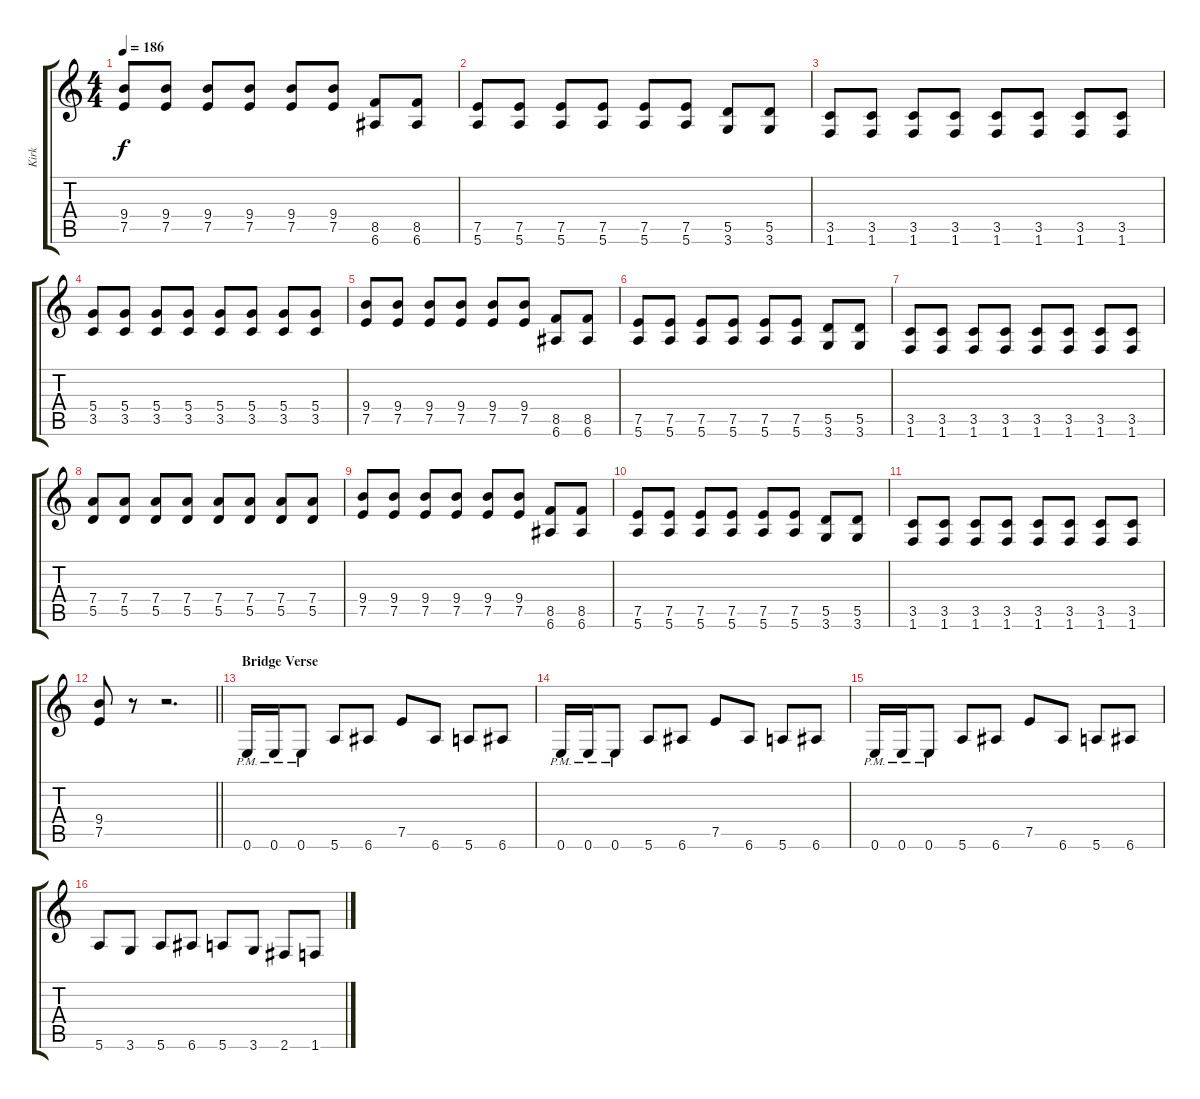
\track ("Kirk" "Kirk") {instrument distortionguitar}
\staff {score tabs}
\tuning (E4 B3 G3 D3 A2 E2) {hide}
\ts (4 4)
\tempo 186
\clef g2
\ks c
(9.4 7.5).8{dy f} (9.4 7.5).8 (9.4 7.5).8 (9.4 7.5).8 (9.4 7.5).8 (9.4 7.5).8 (8.5 6.6).8 (8.5 6.6).8 |
(7.5 5.6).8 (7.5 5.6).8 (7.5 5.6).8 (7.5 5.6).8 (7.5 5.6).8 (7.5 5.6).8 (5.5 3.6).8 (5.5 3.6).8 |
(3.5 1.6).8 (3.5 1.6).8 (3.5 1.6).8 (3.5 1.6).8 (3.5 1.6).8 (3.5 1.6).8 (3.5 1.6).8 (3.5 1.6).8 |
(5.4 3.5).8 (5.4 3.5).8 (5.4 3.5).8 (5.4 3.5).8 (5.4 3.5).8 (5.4 3.5).8 (5.4 3.5).8 (5.4 3.5).8 |
(9.4 7.5).8 (9.4 7.5).8 (9.4 7.5).8 (9.4 7.5).8 (9.4 7.5).8 (9.4 7.5).8 (8.5 6.6).8 (8.5 6.6).8 |
(7.5 5.6).8 (7.5 5.6).8 (7.5 5.6).8 (7.5 5.6).8 (7.5 5.6).8 (7.5 5.6).8 (5.5 3.6).8 (5.5 3.6).8 |
(3.5 1.6).8 (3.5 1.6).8 (3.5 1.6).8 (3.5 1.6).8 (3.5 1.6).8 (3.5 1.6).8 (3.5 1.6).8 (3.5 1.6).8 |
(7.4 5.5).8 (7.4 5.5).8 (7.4 5.5).8 (7.4 5.5).8 (7.4 5.5).8 (7.4 5.5).8 (7.4 5.5).8 (7.4 5.5).8 |
(9.4 7.5).8 (9.4 7.5).8 (9.4 7.5).8 (9.4 7.5).8 (9.4 7.5).8 (9.4 7.5).8 (8.5 6.6).8 (8.5 6.6).8 |
(7.5 5.6).8 (7.5 5.6).8 (7.5 5.6).8 (7.5 5.6).8 (7.5 5.6).8 (7.5 5.6).8 (5.5 3.6).8 (5.5 3.6).8 |
(3.5 1.6).8 (3.5 1.6).8 (3.5 1.6).8 (3.5 1.6).8 (3.5 1.6).8 (3.5 1.6).8 (3.5 1.6).8 (3.5 1.6).8 |
\barLineRight lightlight
(9.4 7.5).8 r.8 r.2{d} |
\section ("" "Bridge Verse ")
0.6{pm}.16 0.6{pm}.16{volume 6} 0.6{pm}.8 5.6.8 6.6.8 7.5.8 6.6.8 5.6.8 6.6.8 |
0.6{pm}.16 0.6{pm}.16 0.6{pm}.8 5.6.8 6.6.8 7.5.8 6.6.8 5.6.8 6.6.8 |
0.6{pm}.16 0.6{pm}.16 0.6{pm}.8 5.6.8 6.6.8 7.5.8 6.6.8 5.6.8 6.6.8 |
5.6.8 3.6.8 5.6.8 6.6.8 5.6.8 3.6.8 2.6.8 1.6.8
